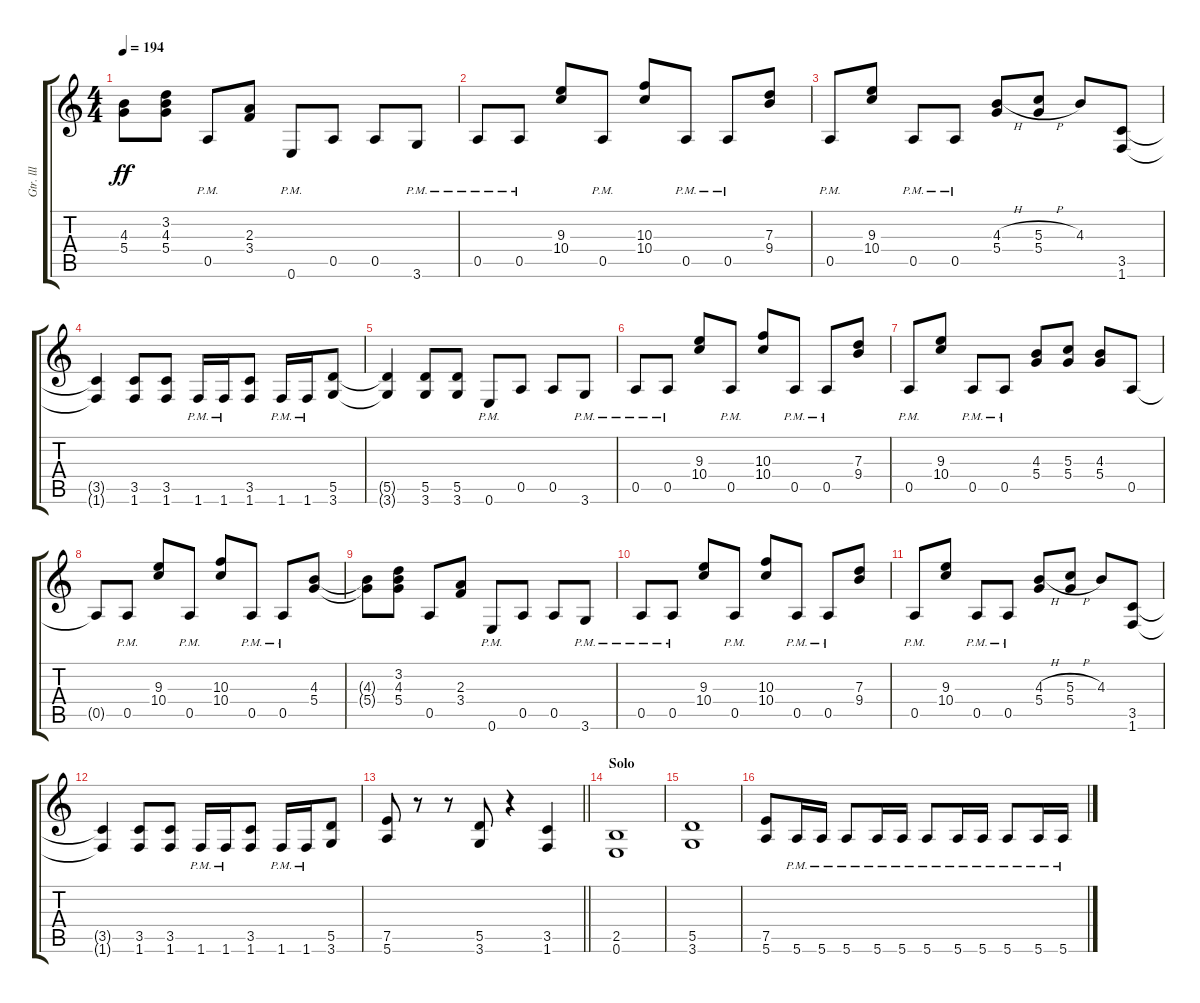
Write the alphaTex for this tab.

\track ("Gtr. lll" "Gtr. lll") {instrument distortionguitar}
\staff {score tabs}
\tuning (E4 B3 G3 D3 A2 E2) {hide}
\ts (4 4)
\tempo 194
\clef g2
\ks c
(4.3{t} 5.4{t}).8{dy ff} (3.2 4.3 5.4).8 0.5{pm}.8 (2.3 3.4).8 0.6{pm}.8 0.5.8 0.5.8 3.6{pm}.8 |
0.5{pm}.8 0.5{pm}.8 (9.3 10.4).8 0.5{pm}.8 (10.3 10.4).8 0.5{pm}.8 0.5{pm}.8 (7.3 9.4).8 |
0.5{pm}.8 (9.3 10.4).8 0.5{pm}.8 0.5{pm}.8 (4.3{h} 5.4).8 (5.3{h} 5.4).8 4.3.8 (3.5 1.6).8 |
(3.5{t} 1.6{t}).4 (3.5 1.6).8 (3.5 1.6).8 1.6{pm}.16 1.6{pm}.16 (3.5 1.6).8 1.6{pm}.16 1.6{pm}.16 (5.5 3.6).8 |
(5.5{t} 3.6{t}).4 (5.5 3.6).8 (5.5 3.6).8 0.6{pm}.8 0.5.8 0.5.8 3.6{pm}.8 |
0.5{pm}.8 0.5{pm}.8 (9.3 10.4).8 0.5{pm}.8 (10.3 10.4).8 0.5{pm}.8 0.5{pm}.8 (7.3 9.4).8 |
0.5{pm}.8 (9.3 10.4).8 0.5{pm}.8 0.5{pm}.8 (4.3 5.4).8 (5.3 5.4).8 (4.3 5.4).8 0.5.8 |
0.5{t}.8 0.5{pm}.8 (9.3 10.4).8 0.5{pm}.8 (10.3 10.4).8 0.5{pm}.8 0.5{pm}.8 (4.3 5.4).8 |
(4.3{t} 5.4{t}).8 (3.2 4.3 5.4).8 0.5.8 (2.3 3.4).8 0.6{pm}.8 0.5.8 0.5.8 3.6{pm}.8 |
0.5{pm}.8 0.5{pm}.8 (9.3 10.4).8 0.5{pm}.8 (10.3 10.4).8 0.5{pm}.8 0.5{pm}.8 (7.3 9.4).8 |
0.5{pm}.8 (9.3 10.4).8 0.5{pm}.8 0.5{pm}.8 (4.3{h} 5.4).8 (5.3{h} 5.4).8 4.3.8 (3.5 1.6).8 |
(3.5{t} 1.6{t}).4 (3.5 1.6).8 (3.5 1.6).8 1.6{pm}.16 1.6{pm}.16 (3.5 1.6).8 1.6{pm}.16 1.6{pm}.16 (5.5 3.6).8 |
\barLineRight lightlight
(7.5 5.6).8 r.8 r.8 (5.5 3.6).8 r.4 (3.5 1.6).4 |
\section ("" "Solo")
(2.5 0.6).1 |
(5.5 3.6).1 |
(7.5 5.6).8 5.6{pm}.16 5.6{pm}.16 5.6{pm}.8 5.6{pm}.16 5.6{pm}.16 5.6{pm}.8 5.6{pm}.16 5.6{pm}.16 5.6{pm}.8 5.6{pm}.16 5.6{pm}.16
